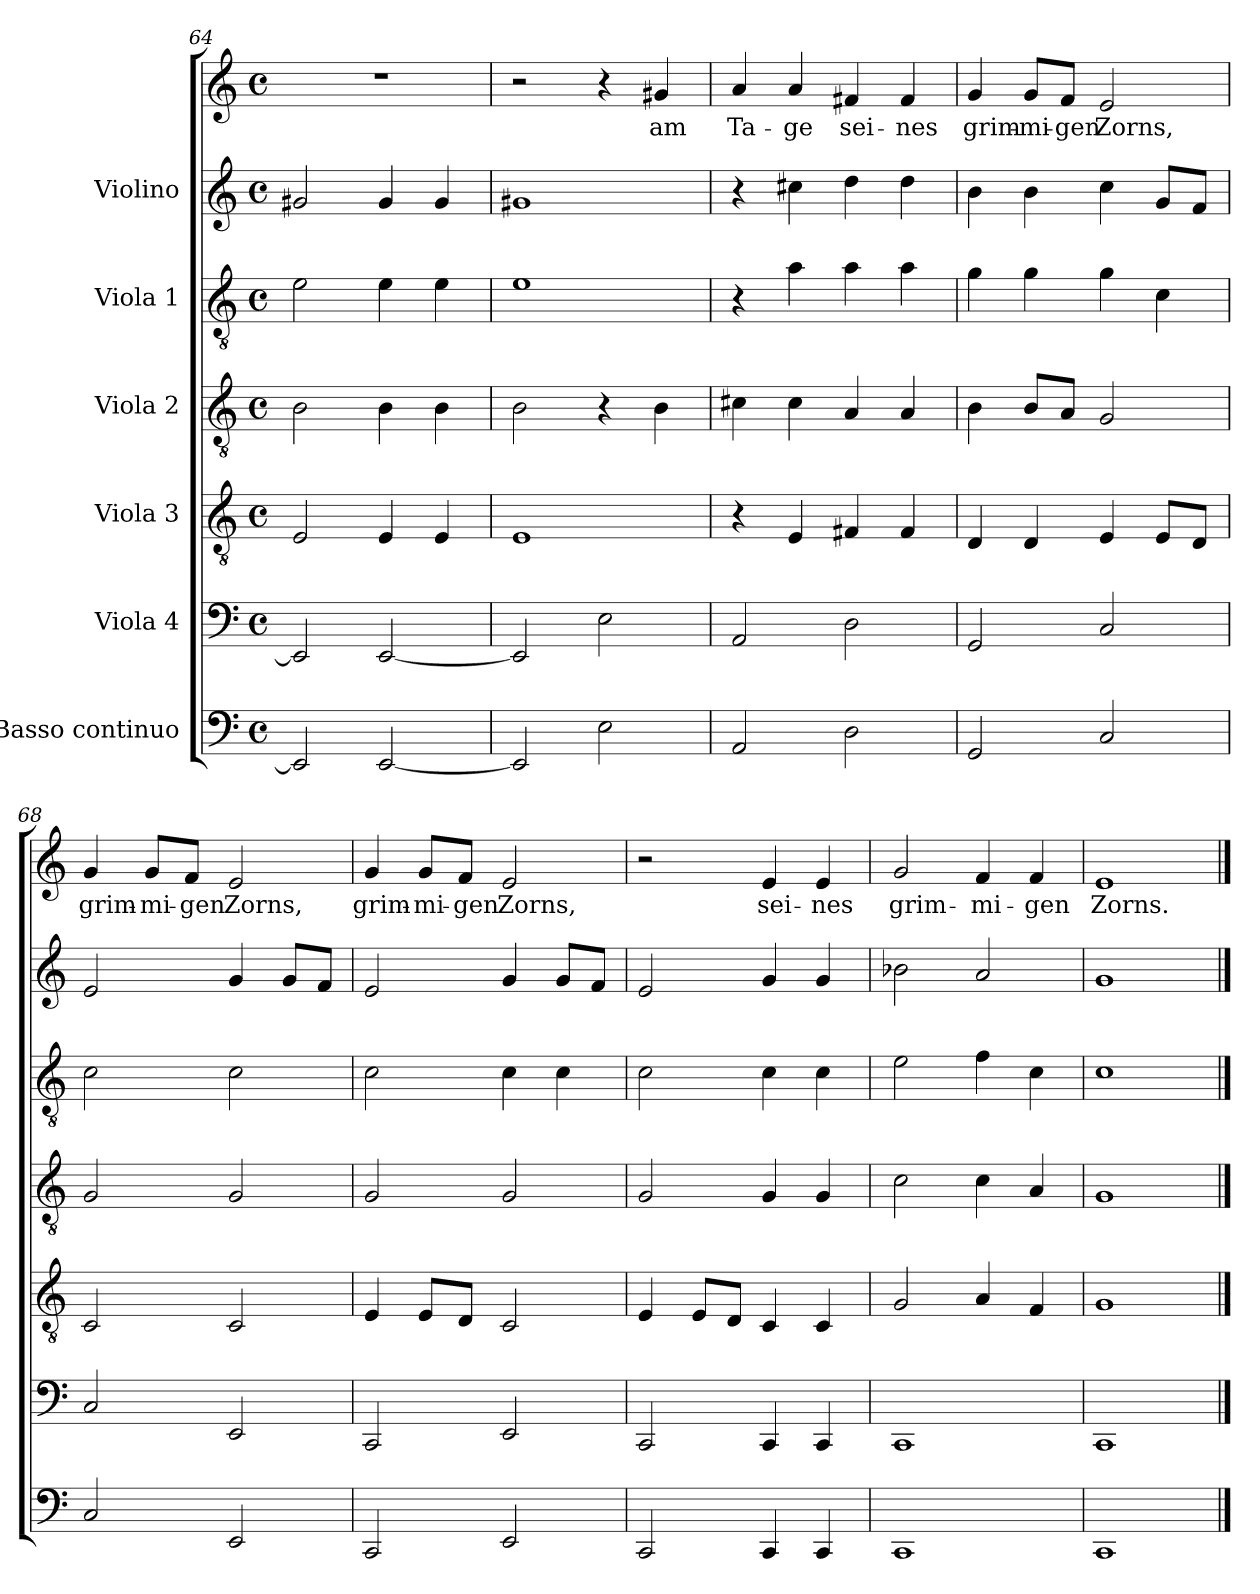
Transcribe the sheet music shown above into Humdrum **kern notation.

**kern	**kern	**kern	**kern	**kern	**kern	**kern	**text
*part7	*part6	*part5	*part4	*part3	*part2	*part1	*part1
*staff7	*staff6	*staff5	*staff4	*staff3	*staff2	*staff1	*staff1
*I"Basso continuo	*I"Viola 4	*I"Viola 3	*I"Viola 2	*I"Viola 1	*I"Violino	*	*
*clefF4	*clefF4	*clefGv2	*clefGv2	*clefGv2	*clefG2	*clefG2	*
*k[]	*k[]	*k[]	*k[]	*k[]	*k[]	*k[]	*
*C:	*C:	*C:	*C:	*C:	*C:	*C:	*
*M4/4	*M4/4	*M4/4	*M4/4	*M4/4	*M4/4	*M4/4	*
*met(c)	*met(c)	*met(c)	*met(c)	*met(c)	*met(c)	*met(c)	*
=64	=64	=64	=64	=64	=64	=64	=64
2EE/]	2EE/]	2E/	2B\	2e\	2g#X/	1r	.
[2EE/	[2EE/	4E/	4B\	4e\	4g#/	.	.
.	.	4E/	4B\	4e\	4g#/	.	.
=65	=65	=65	=65	=65	=65	=65	=65
2EE/]	2EE/]	1E	2B\	1e	1g#X	2r	.
2E\	2E\	.	4r	.	.	4r	.
!	!	!	!	!	!	!	!LO:LY:b
.	.	.	4B\	.	.	4g#X/	am
=66	=66	=66	=66	=66	=66	=66	=66
!	!	!	!	!	!	!	!LO:LY:b
2AA/	2AA/	4r	4c#X\	4r	4r	4a/	Ta-
!	!	!	!	!	!	!	!LO:LY:b
.	.	4E/	4c#\	4a\	4cc#X\	4a/	-ge
!	!	!	!	!	!	!	!LO:LY:b
2D\	2D\	4F#X/	4A/	4a\	4dd\	4f#X/	sei-
!	!	!	!	!	!	!	!LO:LY:b
.	.	4F#/	4A/	4a\	4dd\	4f#/	-nes
=67	=67	=67	=67	=67	=67	=67	=67
!	!	!	!	!	!	!	!LO:LY:b
2GG/	2GG/	4D/	4B\	4g\	4b\	4g/	grim-
!	!	!	!	!	!	!	!LO:LY:b
.	.	4D/	8B/L	4g\	4b\	8g/L	-mi-
!	!	!	!	!	!	!	!LO:LY:b
.	.	.	8A/J	.	.	8f/J	-gen
!	!	!	!	!	!	!	!LO:LY:b
2C/	2C/	4E/	2G/	4g\	4cc\	2e/	Zorns,
.	.	8E/L	.	4c\	8g/L	.	.
.	.	8D/J	.	.	8f/J	.	.
!!LO:LB:g=z
=68	=68	=68	=68	=68	=68	=68	=68
!	!	!	!	!	!	!	!LO:LY:b
2C/	2C/	2C/	2G/	2c\	2e/	4g/	grim-
!	!	!	!	!	!	!	!LO:LY:b
.	.	.	.	.	.	8g/L	-mi-
!	!	!	!	!	!	!	!LO:LY:b
.	.	.	.	.	.	8f/J	-gen
!	!	!	!	!	!	!	!LO:LY:b
2EE/	2EE/	2C/	2G/	2c\	4g/	2e/	Zorns,
.	.	.	.	.	8g/L	.	.
.	.	.	.	.	8f/J	.	.
=69	=69	=69	=69	=69	=69	=69	=69
!	!	!	!	!	!	!	!LO:LY:b
2CC/	2CC/	4E/	2G/	2c\	2e/	4g/	grim-
!	!	!	!	!	!	!	!LO:LY:b
.	.	8E/L	.	.	.	8g/L	-mi-
!	!	!	!	!	!	!	!LO:LY:b
.	.	8D/J	.	.	.	8f/J	-gen
!	!	!	!	!	!	!	!LO:LY:b
2EE/	2EE/	2C/	2G/	4c\	4g/	2e/	Zorns,
.	.	.	.	4c\	8g/L	.	.
.	.	.	.	.	8f/J	.	.
=70	=70	=70	=70	=70	=70	=70	=70
2CC/	2CC/	4E/	2G/	2c\	2e/	2r	.
.	.	8E/L	.	.	.	.	.
.	.	8D/J	.	.	.	.	.
!	!	!	!	!	!	!	!LO:LY:b
4CC/	4CC/	4C/	4G/	4c\	4g/	4e/	sei-
!	!	!	!	!	!	!	!LO:LY:b
4CC/	4CC/	4C/	4G/	4c\	4g/	4e/	-nes
=71	=71	=71	=71	=71	=71	=71	=71
!	!	!	!	!	!	!	!LO:LY:b
1CC	1CC	2G/	2c\	2e\	2b-X\	2g/	grim-
!	!	!	!	!	!	!	!LO:LY:b
.	.	4A/	4c\	4f\	2a/	4f/	-mi-
!	!	!	!	!	!	!	!LO:LY:b
.	.	4F/	4A/	4c\	.	4f/	-gen
=72	=72	=72	=72	=72	=72	=72	=72
!	!	!	!	!	!	!	!LO:LY:b
1CC	1CC	1G	1G	1c	1g	1e	Zorns.
==	==	==	==	==	==	==	==
*-	*-	*-	*-	*-	*-	*-	*-
